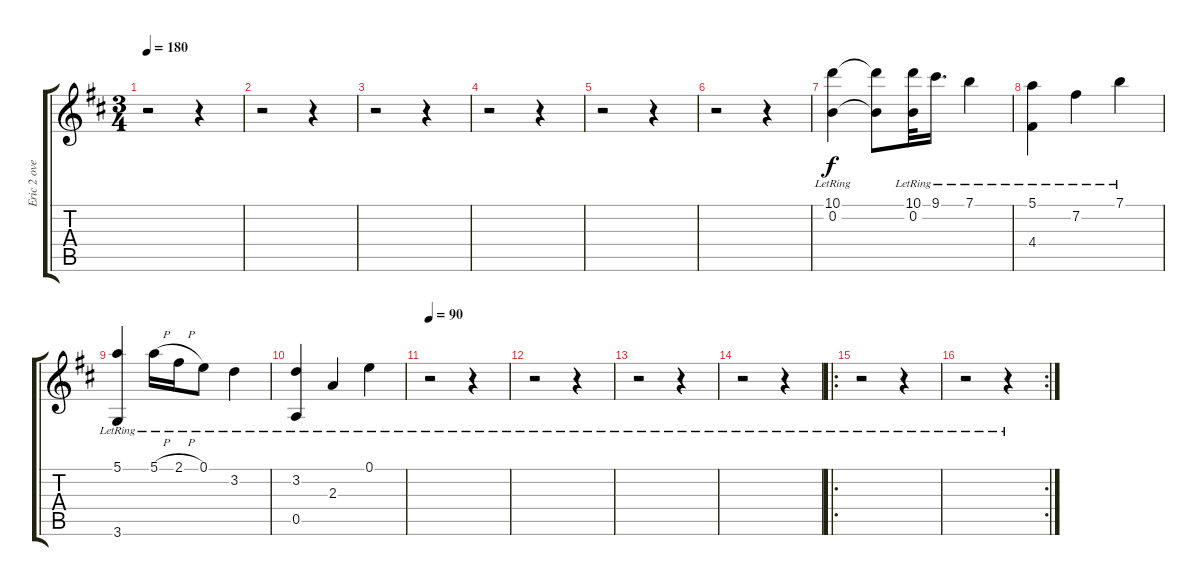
\track ("Eric 2 overdub" "Eric 2 ove") {instrument acousticguitarnylon}
\staff {score tabs}
\tuning (E4 B3 G3 D3 A2 E2) {hide}
\ts (3 4)
\tempo 180
\clef g2
\ks d
r.2{dy f} r.4 |
r.2 r.4 |
r.2 r.4 |
r.2 r.4 |
r.2 r.4 |
r.2 r.4 |
(10.1{lr} 0.2{lr}).4 (10.1{t} 0.2{t}).8 (10.1{lr} 0.2{lr}).32 9.1{lr}.16{d} 7.1{lr}.4 |
(5.1{lr} 4.4{lr}).4 7.2{lr}.4 7.1{lr}.4 |
(5.1{lr} 3.6{lr}).4 5.1{h lr}.16 2.1{h lr}.16 0.1{lr}.8 3.2{lr}.4 |
(3.2{lr} 0.5{lr}).4 2.3{lr}.4 0.1{lr}.4 |
\tempo 90
r.2 r.4 |
r.2 r.4 |
r.2 r.4 |
r.2 r.4 |
\ro
r.2 r.4 |
\rc 2
r.2 r.4
